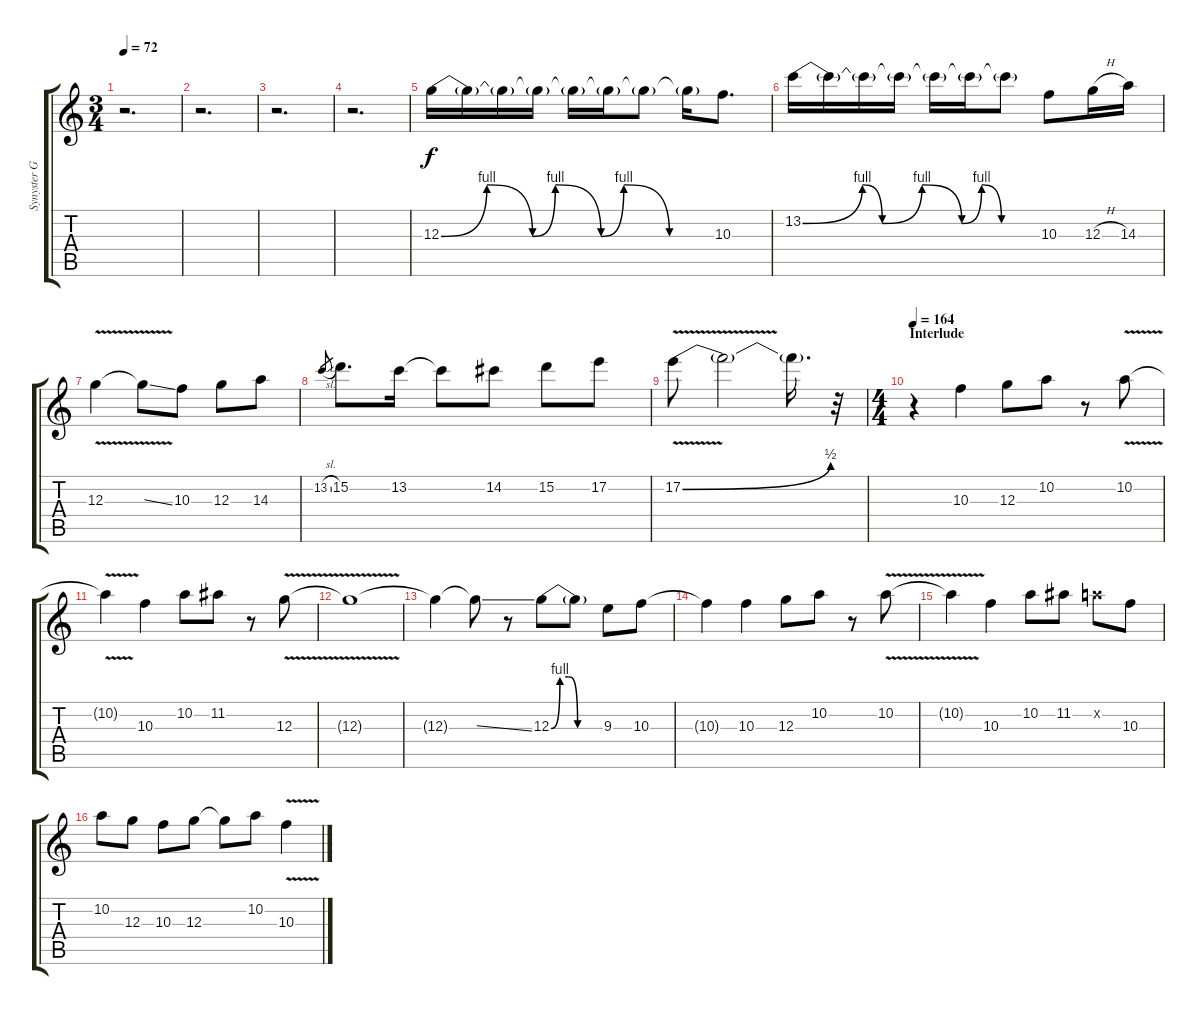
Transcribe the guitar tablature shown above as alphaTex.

\track ("Synyster Gates (Pan-Lead)" "Synyster G") {instrument distortionguitar}
\staff {score tabs}
\tuning (E4 B3 G3 D3 A2 D2) {hide}
\ts (3 4)
\tempo 72
\clef g2
\ks c
r.2{d dy f} |
r.2{d} |
r.2{d} |
r.2{d} |
12.3{be (custom 0 0 10 4 20 0 25 4 35 0 40 4 50 0 60 0)}.16 12.3{t}.16 12.3{t}.16 12.3{t}.16 12.3{t}.16 12.3{t}.16 12.3{t}.8 12.3{t}.16 10.3.8{d} |
13.2{be (custom 0 0 15 4 20 0 30 4 40 0 45 4 50 0 60 0)}.16 13.2{t}.16 13.2{t}.16 13.2{t}.16 13.2{t}.16 13.2{t}.16 13.2{t}.8 10.3.8 12.3{h}.16 14.3.16 |
12.3{v}.4 12.3{ss t}.8 10.3.8 12.3.8 14.3.8 |
13.2{sl}.8{gr} 15.2.8{d} 13.2.16 13.2{t}.8 14.2.8 15.2.8 17.2.8 |
17.2{be (bend 0 0 60 2) v}.8 17.2{t}.2 17.2{t}.16{d} r.32 |
\ts (4 4)
\section ("" "Interlude")
\tempo 164
r.4 10.3.4 12.3.8 10.2.8 r.8 10.2{v}.8 |
10.2{t}.4 10.3.4 10.2.8 11.2.8 r.8 12.3{v}.8 |
12.3{t}.1 |
12.3{t}.4 12.3{ss t}.8 r.8 12.3{be (custom 0 0 10 4 20 4 30 0 60 0)}.8 12.3{t}.8 9.3.8 10.3.8 |
10.3{t}.4 10.3.4 12.3.8 10.2.8 r.8 10.2{v}.8 |
10.2{t}.4 10.3.4 10.2.8 11.2.8 10.2{x}.8 10.3.8 |
10.2.8 12.3.8 10.3.8 12.3.8 12.3{t}.8 10.2.8 10.3{v}.4
